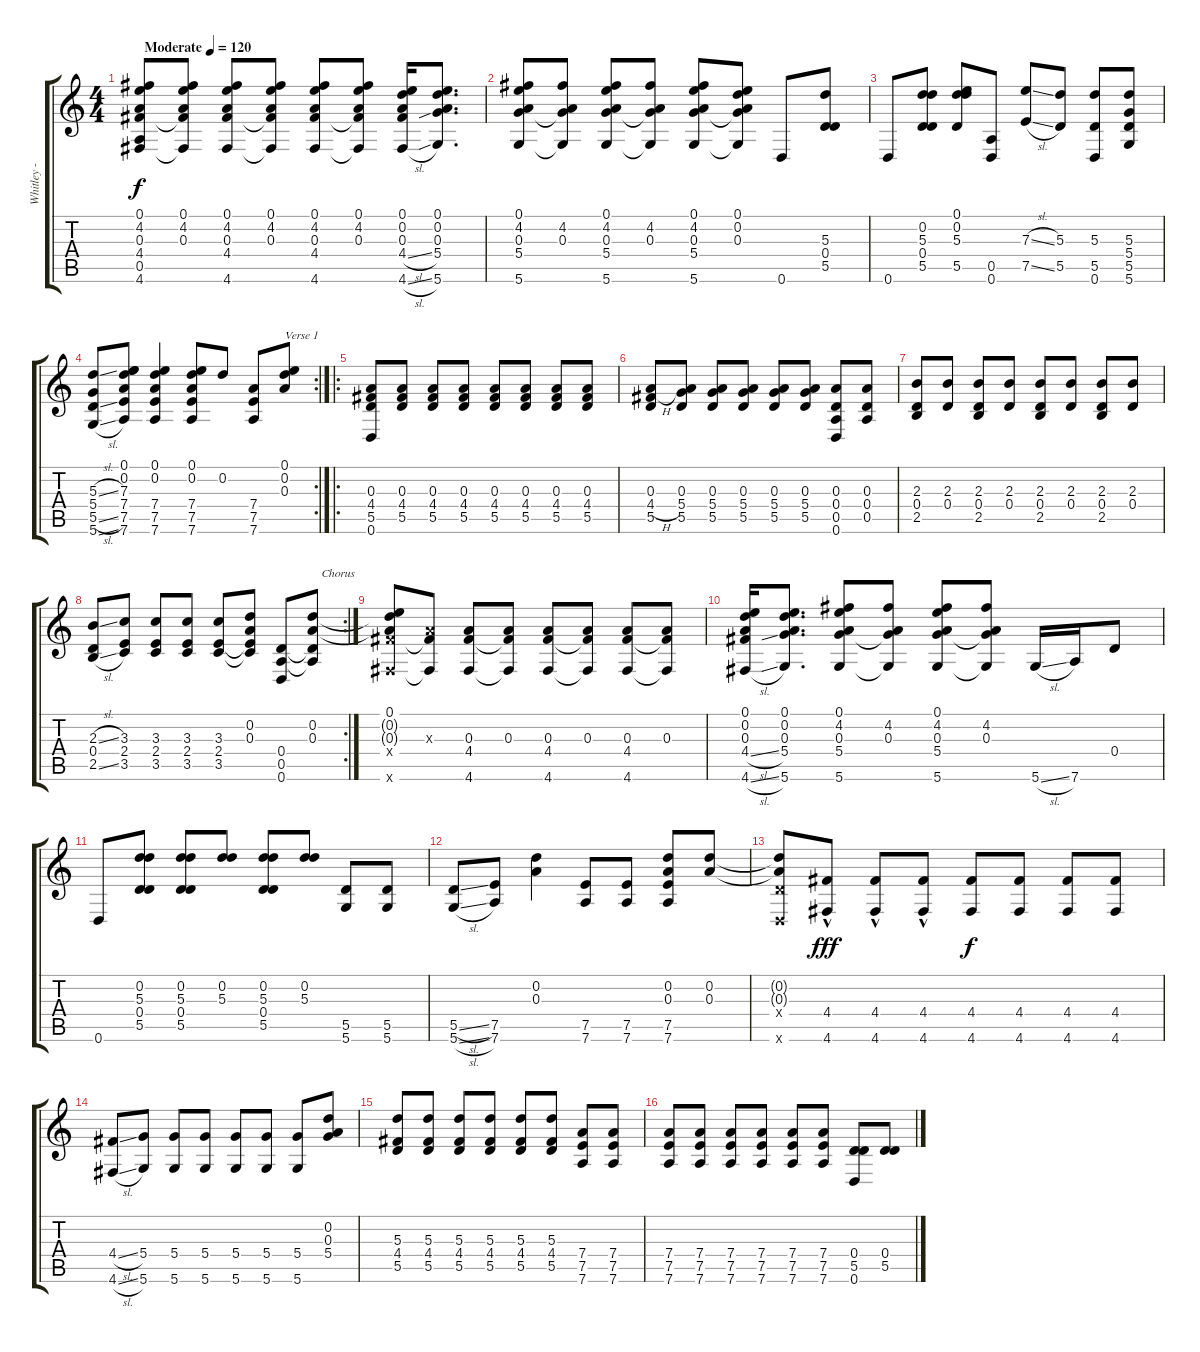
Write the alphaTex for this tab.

\track ("Whitley - DADADE" "Whitley - ") {instrument acousticguitarsteel}
\staff {score tabs}
\tuning (E4 D4 A3 D3 A2 D2) {hide}
\ts (4 4)
\tempo (120 "Moderate")
\clef g2
\ks c
(0.1 4.2 0.3 4.4 0.5 4.6).8{dy f instrument acousticguitarsteel} (0.1 4.2 0.3 4.4{t} 4.6{t}).8 (0.1 4.2 0.3 4.4 4.6).8 (0.1 4.2 0.3 4.4{t} 4.6{t}).8 (0.1 4.2 0.3 4.4 4.6).8 (0.1 4.2 0.3 4.4{t} 4.6{t}).8 (0.1 0.2 0.3 4.4{sl} 4.6{sl}).16 (0.1 0.2 0.3 5.4 5.6).8{d} |
(0.1 4.2 0.3 5.4 5.6).8 (4.2 0.3 5.4{t} 5.6{t}).8 (0.1 4.2 0.3 5.4 5.6).8 (4.2 0.3 5.4{t} 5.6{t}).8 (0.1 4.2 0.3 5.4 5.6).8 (0.1 0.2 0.3 5.4{t} 5.6{t}).8 0.6.8 (5.3 0.4 5.5).8 |
0.6.8 (0.2 5.3 0.4 5.5).8 (0.1 0.2 5.3 5.5).8 (0.5 0.6).8 (7.3{sl} 7.5{sl}).8 (5.3 5.5).8 (5.3 5.5 0.6).8 (5.3 5.4 5.5 5.6).8 |
\rc 2
(5.3{sl} 5.4 5.5{sl} 5.6{sl}).8 (0.1 0.2 7.3 7.4 7.5 7.6).8 (0.1 0.2 7.4 7.5 7.6).4 (0.1 0.2 7.4 7.5 7.6).8 0.2.8 (7.4 7.5 7.6).8 (0.1 0.2 0.3).8{txt "Verse 1"} |
\ro
(0.3 4.4 5.5 0.6).8 (0.3 4.4 5.5).8 (0.3 4.4 5.5).8 (0.3 4.4 5.5).8 (0.3 4.4 5.5).8 (0.3 4.4 5.5).8 (0.3 4.4 5.5).8 (0.3 4.4 5.5).8 |
(0.3 4.4{h} 5.5).8 (0.3 5.4 5.5).8 (0.3 5.4 5.5).8 (0.3 5.4 5.5).8 (0.3 5.4 5.5).8 (0.3 5.4 5.5).8 (0.3 0.4 0.5 0.6).8 (0.3 0.4 0.5).8 |
(2.3 0.4 2.5).8 (2.3 0.4).8 (2.3 0.4 2.5).8 (2.3 0.4).8 (2.3 0.4 2.5).8 (2.3 0.4).8 (2.3 0.4 2.5).8 (2.3 0.4).8 |
\rc 2
(2.3{sl} 0.4 2.5{sl}).8 (3.3 2.4 3.5).8 (3.3 2.4 3.5).8 (3.3 2.4 3.5).8 (3.3 2.4 3.5).8 (0.2 0.3 2.4{t} 3.5{t}).8 (0.4 0.5 0.6).8 (0.2 0.3 0.4{t} 0.5{t}).8{txt "   Chorus"} |
(0.1 0.2{t} 0.3{t} 4.4{x} 4.6{x}).8 (0.3{x} 4.4{t} 4.6{t}).8 (0.3 4.4 4.6).8 (0.3 4.4{t} 4.6{t}).8 (0.3 4.4 4.6).8 (0.3 4.4{t} 4.6{t}).8 (0.3 4.4 4.6).8 (0.3 4.4{t} 4.6{t}).8 |
(0.1 0.2 0.3 4.4{sl} 4.6{sl}).16 (0.1 0.2 0.3 5.4 5.6).8{d} (0.1 4.2 0.3 5.4 5.6).8 (4.2 0.3 5.4{t} 5.6{t}).8 (0.1 4.2 0.3 5.4 5.6).8 (4.2 0.3 5.4{t} 5.6{t}).8 5.6{sl}.16 7.6.16 0.4.8 |
0.6.8 (0.2 5.3 0.4 5.5).8 (0.2 5.3 0.4 5.5).8 (0.2 5.3).8 (0.2 5.3 0.4 5.5).8 (0.2 5.3).8 (5.5 5.6).8 (5.5 5.6).8 |
(5.5{sl} 5.6{sl}).8 (7.5 7.6).8 (0.2 0.3).4 (7.5 7.6).8 (7.5 7.6).8 (0.2 0.3 7.5 7.6).8 (0.2 0.3).8 |
(0.2{t} 0.3{t} 0.4{x} 0.6{x}).8 (4.4{hac} 4.6{hac}).8{dy fff} (4.4{hac} 4.6{hac}).8 (4.4{hac} 4.6{hac}).8 (4.4 4.6).8{dy f} (4.4 4.6).8 (4.4 4.6).8 (4.4 4.6).8 |
(4.4{sl} 4.6{sl}).8 (5.4 5.6).8 (5.4 5.6).8 (5.4 5.6).8 (5.4 5.6).8 (5.4 5.6).8 (5.4 5.6).8 (0.2 0.3 5.4).8 |
(5.3 4.4 5.5).8 (5.3 4.4 5.5).8 (5.3 4.4 5.5).8 (5.3 4.4 5.5).8 (5.3 4.4 5.5).8 (5.3 4.4 5.5).8 (7.4 7.5 7.6).8 (7.4 7.5 7.6).8 |
(7.4 7.5 7.6).8 (7.4 7.5 7.6).8 (7.4 7.5 7.6).8 (7.4 7.5 7.6).8 (7.4 7.5 7.6).8 (7.4 7.5 7.6).8 (0.4 5.5 0.6).8 (0.4 5.5).8
